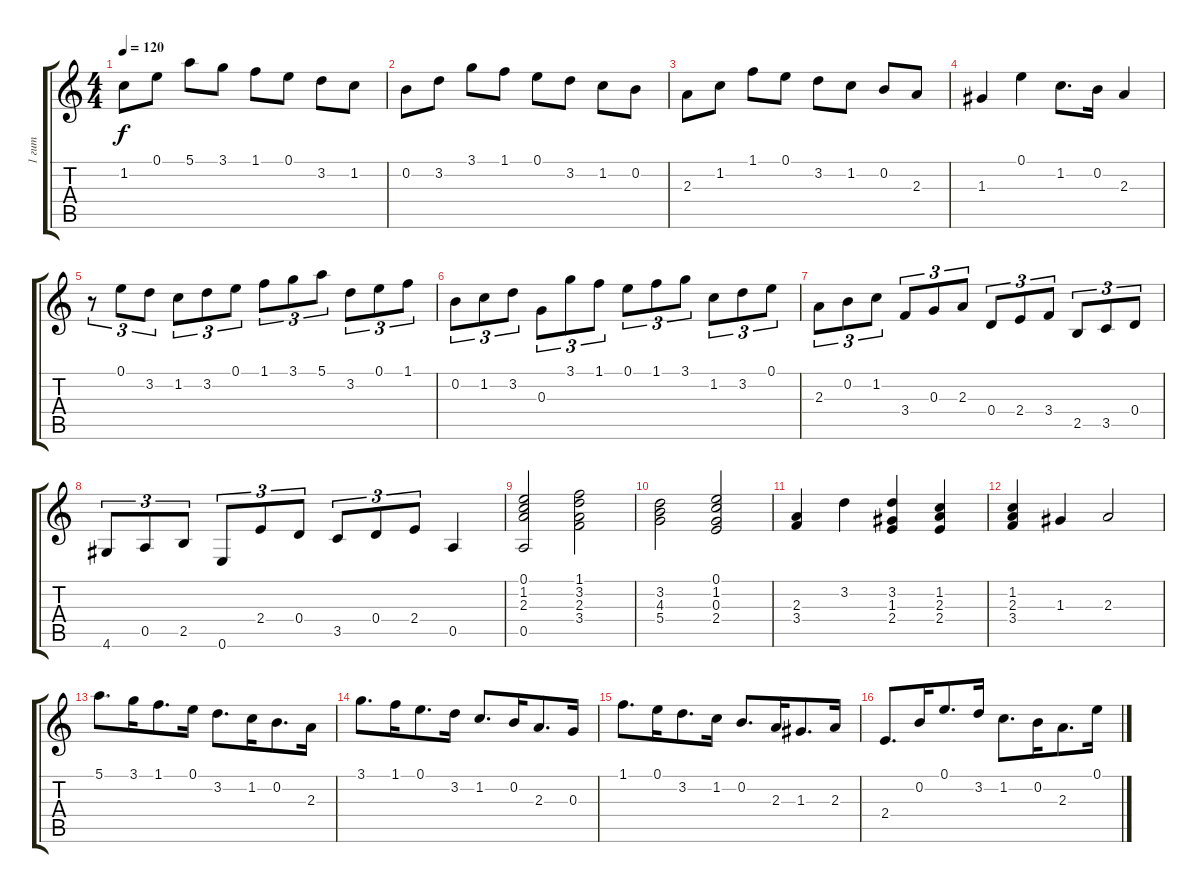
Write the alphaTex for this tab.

\track ("1 гит" "1 гит") {instrument acousticguitarsteel}
\staff {score tabs}
\tuning (E4 B3 G3 D3 A2 E2) {hide}
\ts (4 4)
\tempo 120
\clef g2
\ks c
1.2.8{dy f} 0.1.8 5.1.8 3.1.8 1.1.8 0.1.8 3.2.8 1.2.8 |
0.2.8 3.2.8 3.1.8 1.1.8 0.1.8 3.2.8 1.2.8 0.2.8 |
2.3.8 1.2.8 1.1.8 0.1.8 3.2.8 1.2.8 0.2.8 2.3.8 |
1.3.4 0.1.4 1.2.8{d} 0.2.16 2.3.4 |
r.8{tu (3 2)} 0.1.8{tu (3 2)} 3.2.8{tu (3 2)} 1.2.8{tu (3 2)} 3.2.8{tu (3 2)} 0.1.8{tu (3 2)} 1.1.8{tu (3 2)} 3.1.8{tu (3 2)} 5.1.8{tu (3 2)} 3.2.8{tu (3 2)} 0.1.8{tu (3 2)} 1.1.8{tu (3 2)} |
0.2.8{tu (3 2)} 1.2.8{tu (3 2)} 3.2.8{tu (3 2)} 0.3.8{tu (3 2)} 3.1.8{tu (3 2)} 1.1.8{tu (3 2)} 0.1.8{tu (3 2)} 1.1.8{tu (3 2)} 3.1.8{tu (3 2)} 1.2.8{tu (3 2)} 3.2.8{tu (3 2)} 0.1.8{tu (3 2)} |
2.3.8{tu (3 2)} 0.2.8{tu (3 2)} 1.2.8{tu (3 2)} 3.4.8{tu (3 2)} 0.3.8{tu (3 2)} 2.3.8{tu (3 2)} 0.4.8{tu (3 2)} 2.4.8{tu (3 2)} 3.4.8{tu (3 2)} 2.5.8{tu (3 2)} 3.5.8{tu (3 2)} 0.4.8{tu (3 2)} |
4.6.8{tu (3 2)} 0.5.8{tu (3 2)} 2.5.8{tu (3 2)} 0.6.8{tu (3 2)} 2.4.8{tu (3 2)} 0.4.8{tu (3 2)} 3.5.8{tu (3 2)} 0.4.8{tu (3 2)} 2.4.8{tu (3 2)} 0.5.4 |
(0.1 1.2 2.3 0.5).2 (1.1 3.2 2.3 3.4).2 |
(3.2 4.3 5.4).2 (0.1 1.2 0.3 2.4).2 |
(2.3 3.4).4 3.2.4 (3.2 1.3 2.4).4 (1.2 2.3 2.4).4 |
(1.2 2.3 3.4).4 1.3.4 2.3.2 |
5.1.8{d} 3.1.16{beam merge} 1.1.8{d} 0.1.16 3.2.8{d} 1.2.16{beam merge} 0.2.8{d} 2.3.16 |
3.1.8{d} 1.1.16{beam merge} 0.1.8{d} 3.2.16 1.2.8{d} 0.2.16{beam merge} 2.3.8{d} 0.3.16 |
1.1.8{d} 0.1.16{beam merge} 3.2.8{d} 1.2.16 0.2.8{d} 2.3.16{beam merge} 1.3.8{d} 2.3.16 |
2.4.8{d} 0.2.16{beam merge} 0.1.8{d} 3.2.16 1.2.8{d} 0.2.16{beam merge} 2.3.8{d} 0.1.16
